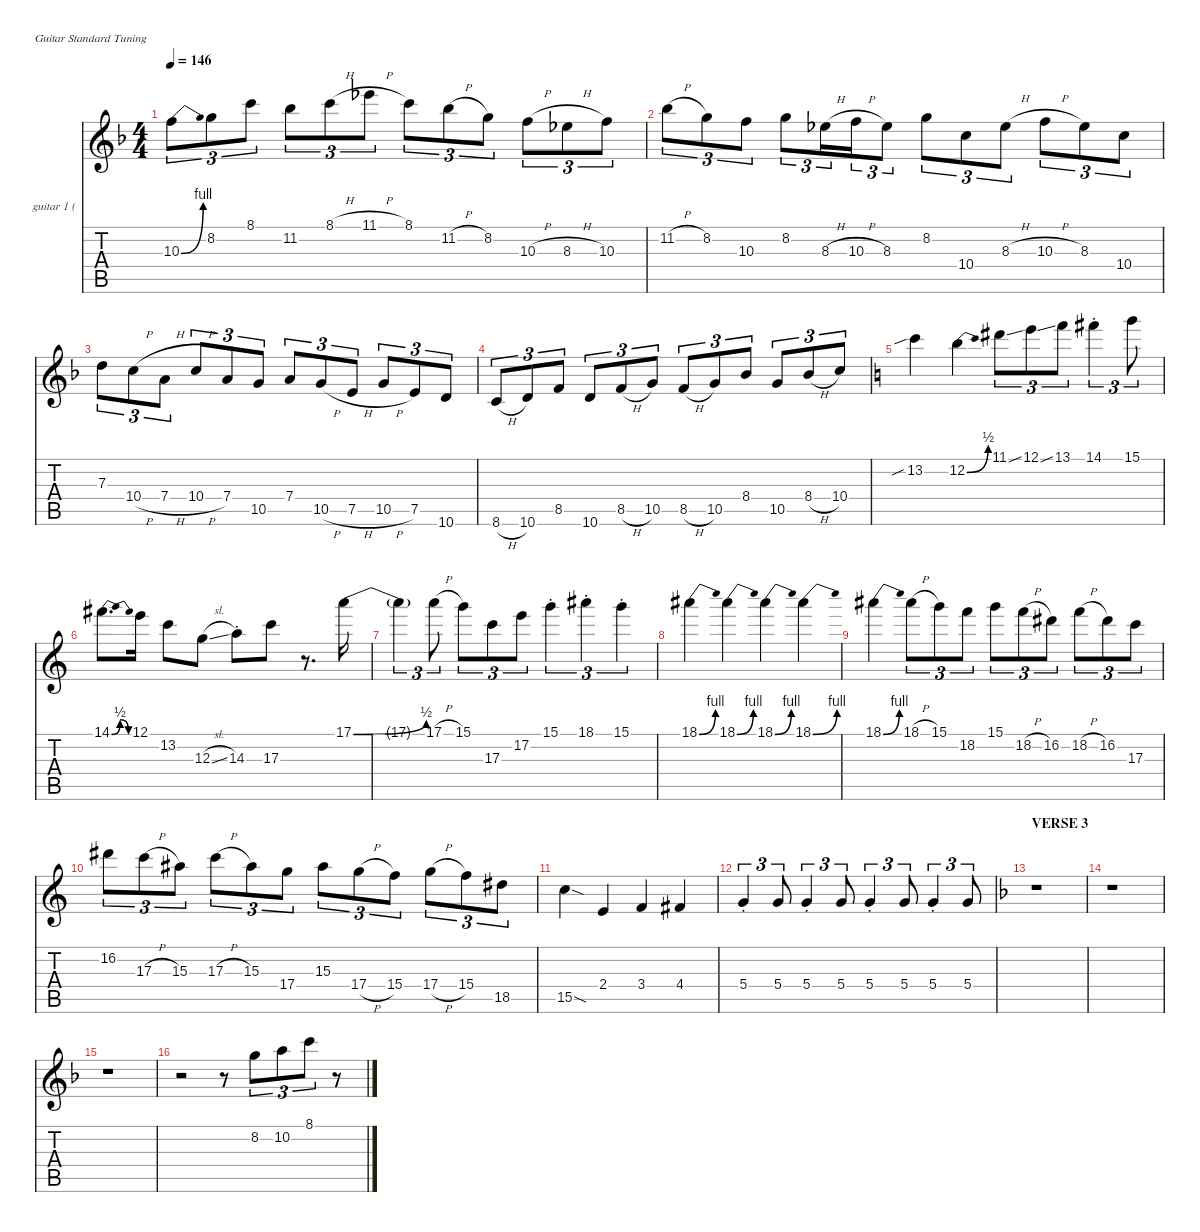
\defaultSystemsLayout 4
\hideDynamics
\bracketExtendMode nobrackets
\firstSystemTrackNameOrientation horizontal
\otherSystemsTrackNameOrientation horizontal
\track ("guitar 1 (lead)" "guitar 1 (") {instrument distortionguitar}
\staff {score tabs}
\tuning (E4 B3 G3 D3 A2 E2)
\ts (4 4)
\tempo 146
\clef g2
\scale
1.13648
\ks f
10.3{be (bend 0 0 15 4)}.8{tu (3 2) dy mf} 8.2.8{tu (3 2)} 8.1.8{tu (3 2)} 11.2.8{tu (3 2)} 8.1{h}.8{tu (3 2)} 11.1{h}.8{tu (3 2)} 8.1.8{tu (3 2)} 11.2{h}.8{tu (3 2)} 8.2.8{tu (3 2)} 10.3{h}.8{tu (3 2)} 8.3{h}.8{tu (3 2)} 10.3.8{tu (3 2)} |
\scale
0.954505 11.2{h}.8{tu (3 2)} 8.2.8{tu (3 2)} 10.3.8{tu (3 2)} 8.2.8{tu (3 2) beam merge} 8.3{h}.16{tu (3 2) beam merge} 10.3{h}.16{tu (3 2) beam merge} 8.3.8{tu (3 2)} 8.2.8{tu (3 2)} 10.4.8{tu (3 2)} 8.3{h}.8{tu (3 2)} 10.3{h}.8{tu (3 2)} 8.3.8{tu (3 2)} 10.4.8{tu (3 2)} |
\scale
0.954505 7.3.8{tu (3 2)} 10.4{h}.8{tu (3 2)} 7.4{h}.8{tu (3 2)} 10.4{h}.8{tu (3 2)} 7.4.8{tu (3 2)} 10.5.8{tu (3 2)} 7.4.8{tu (3 2)} 10.5{h}.8{tu (3 2)} 7.5{h}.8{tu (3 2)} 10.5{h}.8{tu (3 2)} 7.5.8{tu (3 2)} 10.6.8{tu (3 2)} |
\scale
0.954505 8.6{h}.8{tu (3 2)} 10.6.8{tu (3 2)} 8.5.8{tu (3 2)} 10.6.8{tu (3 2)} 8.5{h}.8{tu (3 2)} 10.5.8{tu (3 2)} 8.5{h}.8{tu (3 2)} 10.5.8{tu (3 2)} 8.4.8{tu (3 2)} 10.5.8{tu (3 2)} 8.4{h}.8{tu (3 2)} 10.4.8{tu (3 2)} |
\scale
1.15467
\ks c
13.2{sib}.4 12.2{be (bend 0 0 15.6 2)}.4 11.1{ss}.8{tu (3 2)} 12.1{ss}.8{tu (3 2)} 13.1.8{tu (3 2)} 14.1{st}.4{tu (3 2)} 15.1.8{tu (3 2)} |
\scale
0.948442 14.1{be (bendrelease 0 0 12 2 20.4 2 30 0)}.8{d} 12.1.16 13.2.8 12.3{sl}.8 14.3{st}.8 17.3.8 r.8{d} 17.1{be (bend 0 0 14.399999999999999 2)}.16 |
\scale
0.948442 17.1{t}.4{tu (3 2)} 17.1{h}.8{tu (3 2)} 15.1.8{tu (3 2)} 17.3.8{tu (3 2)} 17.2.8{tu (3 2)} 15.1{st}.4{tu (3 2)} 18.1{st}.4{tu (3 2)} 15.1{st}.4{tu (3 2)} |
\scale
0.948442 18.1{be (bend 0 0 15 4)}.4 18.1{be (bend 0 0 15 4)}.4 18.1{be (bend 0 0 15 4)}.4 18.1{be (bend 0 0 15 4)}.4 |
\scale
1.07108 18.1{be (bend 0 0 15 4)}.4 18.1{h}.8{tu (3 2)} 15.1.8{tu (3 2)} 18.2.8{tu (3 2)} 15.1.8{tu (3 2)} 18.2{h}.8{tu (3 2)} 16.2.8{tu (3 2)} 18.2{h}.8{tu (3 2)} 16.2.8{tu (3 2)} 17.3.8{tu (3 2)} |
\scale
0.949358 16.2.8{tu (3 2)} 17.3{h}.8{tu (3 2)} 15.3.8{tu (3 2)} 17.3{h}.8{tu (3 2)} 15.3.8{tu (3 2)} 17.4.8{tu (3 2)} 15.3.8{tu (3 2)} 17.4{h}.8{tu (3 2)} 15.4.8{tu (3 2)} 17.4{h}.8{tu (3 2)} 15.4.8{tu (3 2)} 18.5.8{tu (3 2)} |
\scale
0.980937 15.5{sod}.4 2.4.4 3.4.4 4.4.4 |
\scale
0.998621 5.4{st}.4{tu (3 2)} 5.4.8{tu (3 2)} 5.4{st}.4{tu (3 2)} 5.4.8{tu (3 2)} 5.4{st}.4{tu (3 2)} 5.4.8{tu (3 2)} 5.4{st}.4{tu (3 2)} 5.4.8{tu (3 2)} |
\section ("" "VERSE 3")
\scale
1.13648
\ks f
r.1 |
\scale
0.954505 r.1 |
\scale
0.954505 r.1 |
\scale
0.954505 r.2 r.8 8.2.8{tu (3 2) dy pp} 10.2.8{tu (3 2)} 8.1.8{tu (3 2)} r.8
